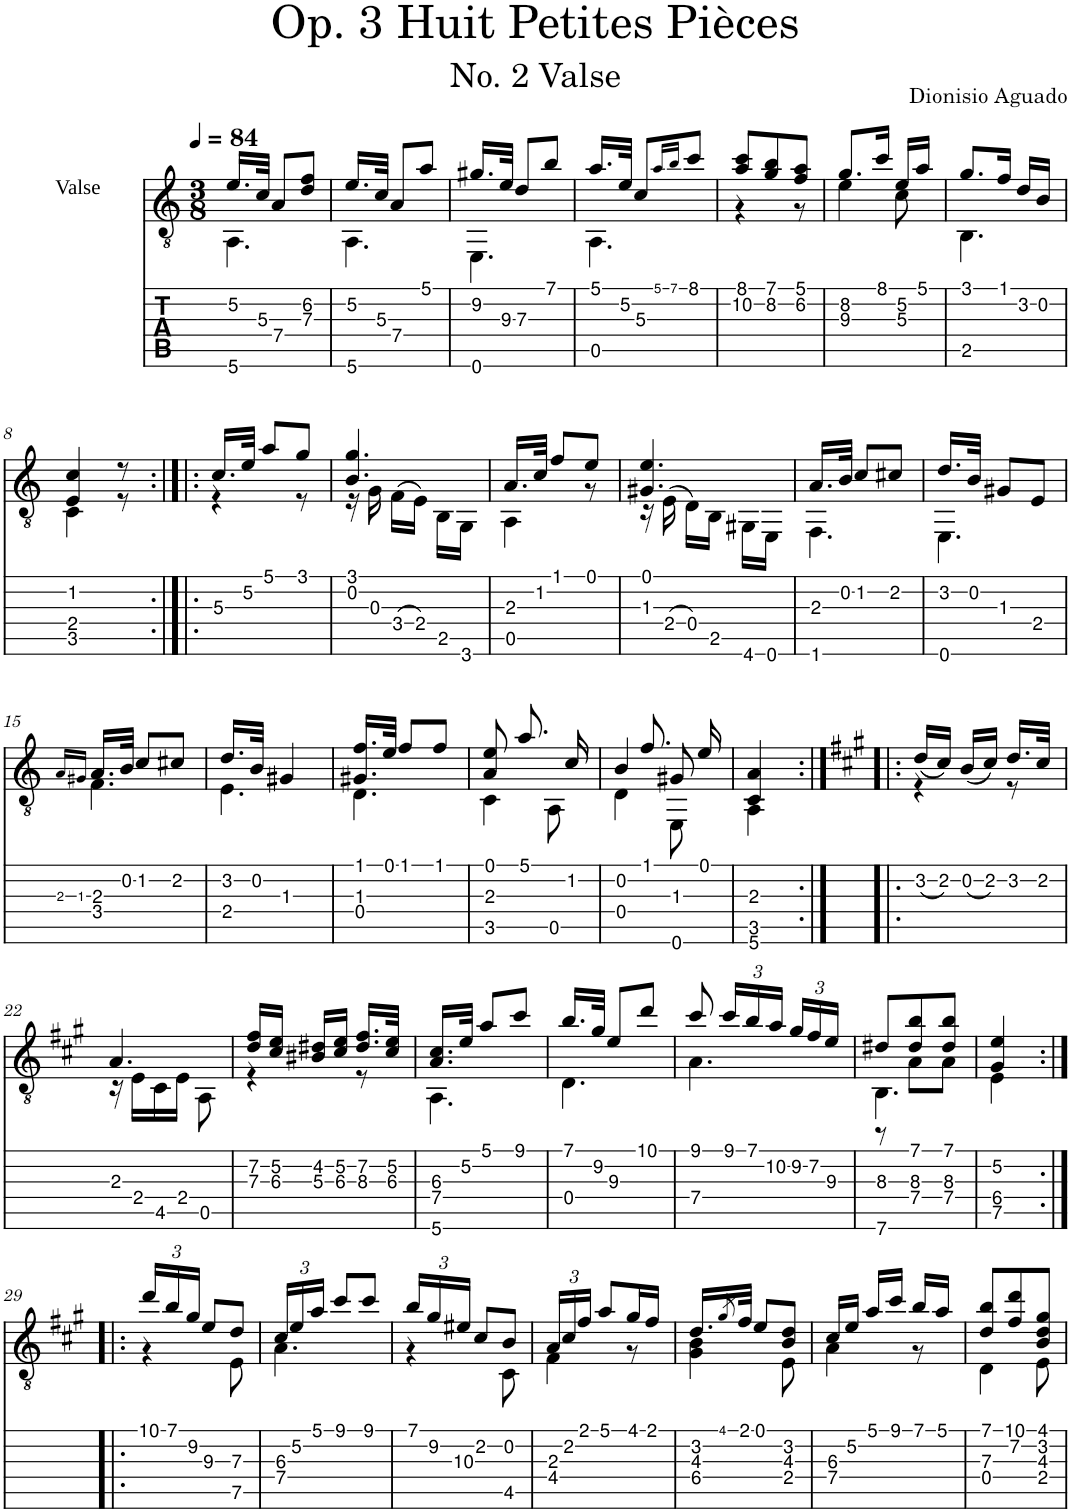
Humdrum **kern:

**kern	**kern
*part1	*part1
*staff2	*staff1
*I"Classical Guitar	*
*I'Guit.	*
*stria6	*
*	*clefGv2
*k[]	*k[]
*a:	*a:
*M3/8	*M3/8
*MM84	*MM84
=1	=1
*^	*^
16.eLL	4.AA	16.e/LL	4.AA\
32cJk	.	32c/JJk	.
8A	.	8A/L	.
8d\ 8f\J	.	8d/ 8f/J	.
=2	=2	=2	=2
16.eLL	4.AA	16.e/LL	4.AA\
32cJk	.	32c/JJk	.
8A	.	8A/L	.
8aJ	.	8a/J	.
=3	=3	=3	=3
16.g#XLL	4.EE	16.g#X/LL	4.EE\
32eJk	.	32e/JJk	.
8d	.	8d/L	.
8bJ	.	8b/J	.
=4	=4	=4	=4
16.aLL	4.AA	16.a/LL	4.AA\
32eJk	.	32e/JJk	.
8c	.	8c/L	.
qa	.	16qa/LL	.
qb	.	16qb/JJ	.
8ccJ	.	8cc/J	.
=5	=5	=5	=5
8a\ 8cc\L	4r	8a/ 8cc/L	4r
8g\ 8b\	.	8g/ 8b/	.
8f\ 8a\J	8r	8f/ 8a/J	8r
=6	=6	=6	=6
8.gL	4e	8.g/L	4e\
16ccL	.	16cc/Jk	.
16e	8c	16e/LL	8c\
16aJJ	.	16a/JJ	.
=7	=7	=7	=7
8.gL	4.BB	8.g/L	4.BB\
16fL	.	16f/Jk	.
16d	.	16d/LL	.
16BJJ	.	16B/JJ	.
!!LO:LB:g=z	!!
=8	=8	=8	=8
4E 4c	4C	4E/ 4c/	4C\
8r	8r	8r	8r
=9:|!|:	=9:|!|:	=9:|!|:	=9:|!|:
16.cLL	4r	16.c/LL	4r
32eJk	.	32e/JJk	.
8a	.	8a/L	.
8gJ	8r	8g/J	8r
=10	=10	=10	=10
4.B 4.g	16r	4.B/ 4.g/	16r
.	16GLL	.	16G\
.	16F	.	(>16F\LL
.	16E	.	16E\JJ)
.	16BB	.	16BB\LL
.	16GGJJ	.	16GG\JJ
=11	=11	=11	=11
16.ALL	4AA	16.A/LL	4AA\
32cJk	.	32c/JJk	.
8f	.	8f/L	.
8eJ	8r	8e/J	8r
=12	=12	=12	=12
4.G#X 4.e	16r	4.G#X/ 4.e/	16r
.	16ELL	.	(>16E\
.	16D	.	16D\LL)
.	16BB	.	16BB\JJ
.	16GG#X	.	16GG#X\LL
.	16EEJJ	.	16EE\JJ
=13	=13	=13	=13
16.ALL	4.FF	16.A/LL	4.FF\
32BJk	.	32B/JJk	.
8c	.	8c/L	.
8c#XJ	.	8c#X/J	.
=14	=14	=14	=14
16.dLL	4.EE	16.d/LL	4.EE\
32BJk	.	32B/JJk	.
8G#X	.	8G#X/L	.
8EJ	.	8E/J	.
!!LO:LB:g=z	!!
=15	=15	=15	=15
qA	.	16qA/LL	.
qG#X	.	16qG#X/JJ	.
16.ALL	4.F	16.A/LL	4.F\
32BJk	.	32B/JJk	.
8c	.	8c/L	.
8c#XJ	.	8c#X/J	.
=16	=16	=16	=16
16.dLL	4.E	16.d/LL	4.E\
32BJJk	.	32B/JJk	.
4G#X	.	4G#X/	.
=17	=17	=17	=17
16.G#X\ 16.f\LL	4.D	16.G#X/ 16.f/LL	4.D\
32eJk	.	32e/JJk	.
8f	.	8f/L	.
8fJ	.	8f/J	.
=18	=18	=18	=18
8A\ 8e\L	4C	8A/ 8e/	4C\
8.a	.	8.a/	.
.	8AA	.	8AA\
16cJk	.	16c/	.
=19	=19	=19	=19
*	*^	*	*^
8ryy	4D	4B	8ryy	4D\	4B/
8.fL	.	.	8.f/	.	.
.	8EE	8G#X	.	8EE\	8G#X/
16eJk	.	.	16e/	.	.
*	*v	*v	*	*	*
*	*	*	*v	*v
=20	=20	=20	=20
4C 4A	4AA	4C/ 4A/	4AA\
=21:|!|:	=21:|!|:	=21:|!|:	=21:|!|:
*k[f#c#g#]	*	*k[f#c#g#]	*
*A:	*	*A:	*
16dLL	4r	(<16d/LL	4r
16c#	.	16c#/JJ)	.
16B	.	(<16B/LL	.
16c#	.	16c#/JJ)	.
16.d	8r	16.d/LL	8r
32c#JJk	.	32c#/JJk	.
!!LO:LB:g=z	!!
=22	=22	=22	=22
4.A	16r	4.A/	16r
.	16ELL	.	16E\LL
.	16C#	.	16C#\
.	16EJ	.	16E\JJ
.	8AAJ	.	8AA\
=23	=23	=23	=23
16d\ 16f#\LL	4r	16d/ 16f#/LL	4r
16c#\ 16e\	.	16c#/ 16e/JJ	.
16B#X\ 16d#X\	.	16B#X/ 16d#X/LL	.
16c#\ 16e\	.	16c#/ 16e/JJ	.
16.d#\ 16.f#\	8r	16.d#/ 16.f#/LL	8r
32c#\ 32e\JJk	.	32c#/ 32e/JJk	.
=24	=24	=24	=24
16.A\ 16.c#\LL	4.AA	16.A/ 16.c#/LL	4.AA\
32eJk	.	32e/JJk	.
8a	.	8a/L	.
8cc#J	.	8cc#/J	.
=25	=25	=25	=25
16.bLL	4.D	16.b/LL	4.D\
32g#Jk	.	32g#/JJk	.
8e	.	8e/L	.
8ddJ	.	8dd/J	.
=26	=26	=26	=26
8cc#L	4.A	8cc#/	4.A\
*Xbrackettup	*	*Xbrackettup	*
24cc#L	.	24cc#/LL	.
24b	.	24b/	.
24a	.	24a/JJ	.
24g#	.	24g#/LL	.
24f#	.	24f#/	.
24eJJ	.	24e/JJ	.
=27	=27	=27	=27
*	*^	*	*^
8d#XL	4.BB	8r	8d#X/L	4.BB\	8r
8d#\ 8b\	.	8AL	8d#/ 8b/	.	8A\L
8d#\ 8b\J	.	8AJ	8d#/ 8b/J	.	8A\J
*	*v	*v	*	*	*
*	*	*	*v	*v
=28	=28	=28	=28
4G# 4e	4E	4G#/ 4e/	4E\
!!LO:LB:g=z	!!
=29:|!|:	=29:|!|:	=29:|!|:	=29:|!|:
24ddLL	4r	24dd/LL	4r
24b	.	24b/	.
24g#J	.	24g#/JJ	.
8e	.	8e/L	.
8dJ	8E	8d/J	8E\
=30	=30	=30	=30
24c#LL	4.A	24c#/LL	4.A\
24e	.	24e/	.
24aJ	.	24a/JJ	.
8cc#	.	8cc#/L	.
8cc#J	.	8cc#/J	.
=31	=31	=31	=31
24bLL	4r	24b/LL	4r
24g#	.	24g#/	.
24e#XJ	.	24e#X/JJ	.
8c#	.	8c#/L	.
8BJ	8C#	8B/J	8C#\
=32	=32	=32	=32
24ALL	4F#	24A/LL	4F#\
24c#	.	24c#/	.
24f#J	.	24f#/JJ	.
8a	.	8a/L	.
16g#L	8r	16g#/L	8r
16f#JJ	.	16f#/JJ	.
=33	=33	=33	=33
16.dLL	4G# 4B	16.d/LL	4G#\ 4B\
qg#	.	8qg#/	.
32f#Jk	.	32f#/JJk	.
8e	.	8e/L	.
8B\ 8d\J	8E	8B/ 8d/J	8E\
=34	=34	=34	=34
16c#LL	4A	16c#/LL	4A\
16e	.	16e/JJ	.
16a	.	16a/LL	.
16cc#	.	16cc#/JJ	.
16b	8r	16b/LL	8r
16aJJ	.	16a/JJ	.
=35	=35	=35	=35
8d\ 8b\L	4D	8d/ 8b/L	4D\
8f#\ 8dd\	.	8f#/ 8dd/	.
8B\ 8d\ 8g#\J	8E	8B/ 8d/ 8g#/J	8E\
*v	*v	*	*
*	*v	*v
=	=
*-	*-
